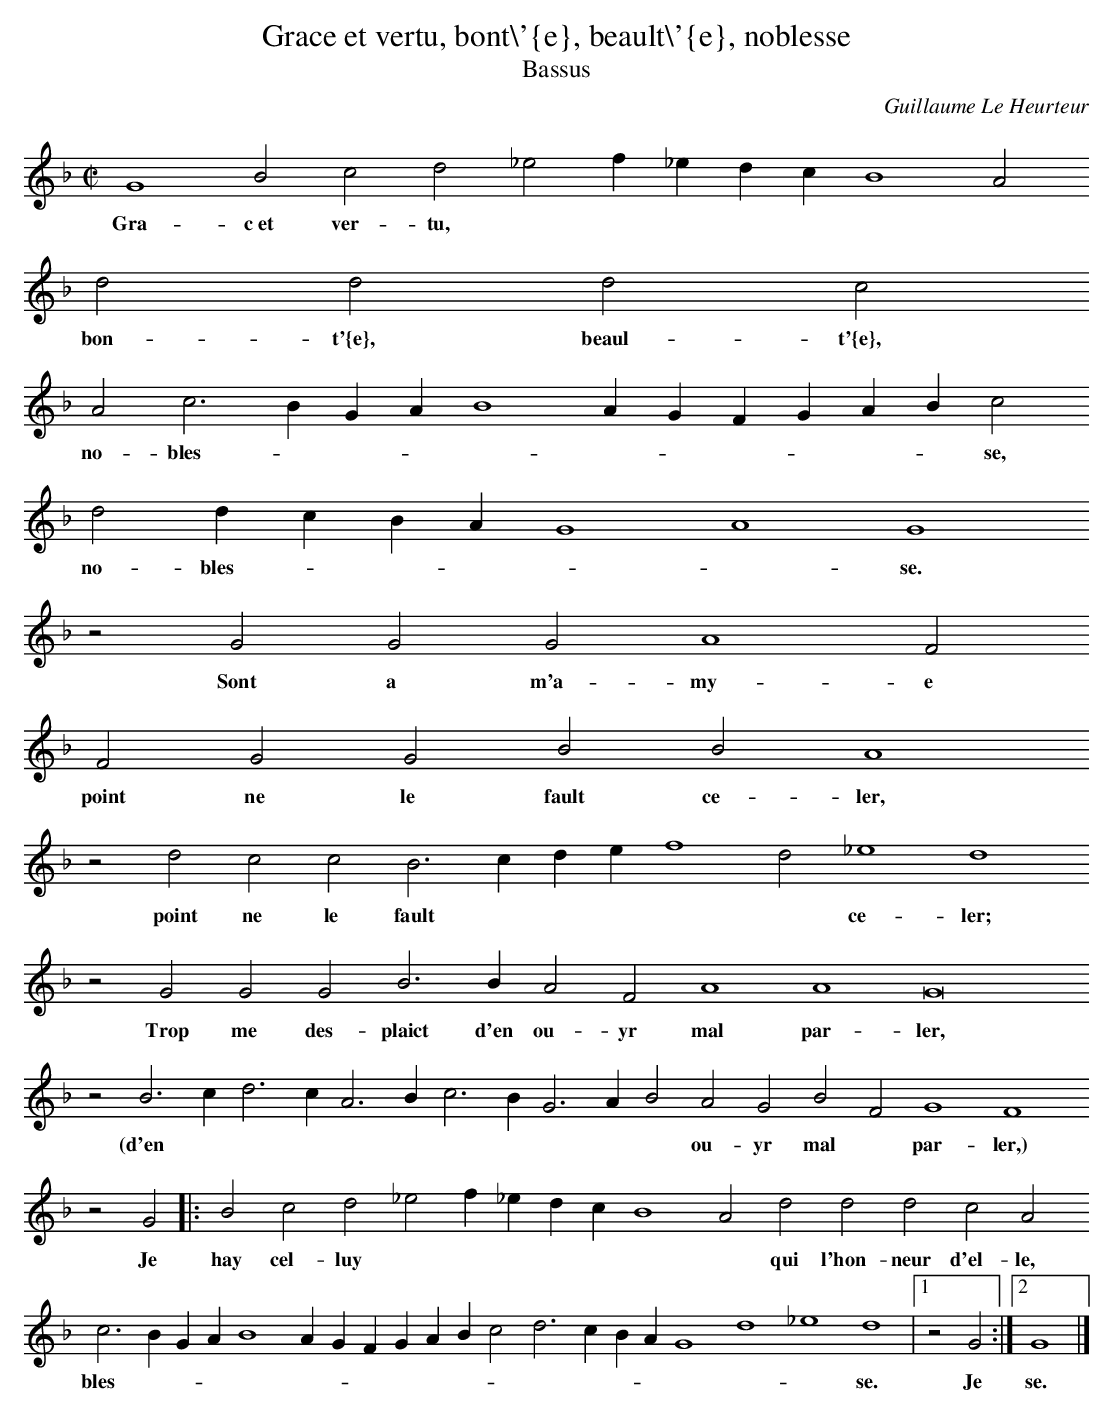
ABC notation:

X:1
T:Grace et vertu, bont\\'{e}, beault\\'{e}, noblesse
T:Bassus
C:Guillaume Le Heurteur
z:Transcribed by Laura Conrad http://www.laymusic.org
M:C|
L:1/2
K:G dor -8va
G2 B c d _e f/ _e/ d/ c/ B2 A
w: Gra- c~et ver- tu, * * * * * * *
d d d c
w: bon- t\'{e}, beaul- t\'{e},
A c > B G/ A/ B2 A/ G/ F/ G/ A/ B/ c
w: no- bles- * * * * * * * * * * se,
d d/ c/ B/ A/ G2 A2 G2
w: no- bles- * * * * * se.
z G G G A2 F
w: Sont a m'a- my- e
F G G B B A2
w: point ne le fault ce- ler,
z d c c B > c d/ e/ f2 d _e2 d2
w: point ne le fault * * * * *  ce- ler;
z G G G B > B A F A2 A2 G4
w: Trop me des- plaict d'en ou- yr  mal par- ler,
z B > c d > c A > B c > B G > A B A G B F G2 F2
w:(d'en * * * * * * * * * * ou- yr  mal * par- ler,)
z G |:B c d _e f/ _e/ d/ c/ B2 A d d d c A
w: Je hay cel-  luy * * * * * * *  qui l'hon- neur d'el- le,
c > B G/ A/ B2 A/ G/ F/ G/ A/ B/ c d > c B/ A/ G2 d2 _e2 d2 |1 z  G :|2 G2 |]
w: bles- * * * * * * * * * * * * * * * * * *  se. Je se.
